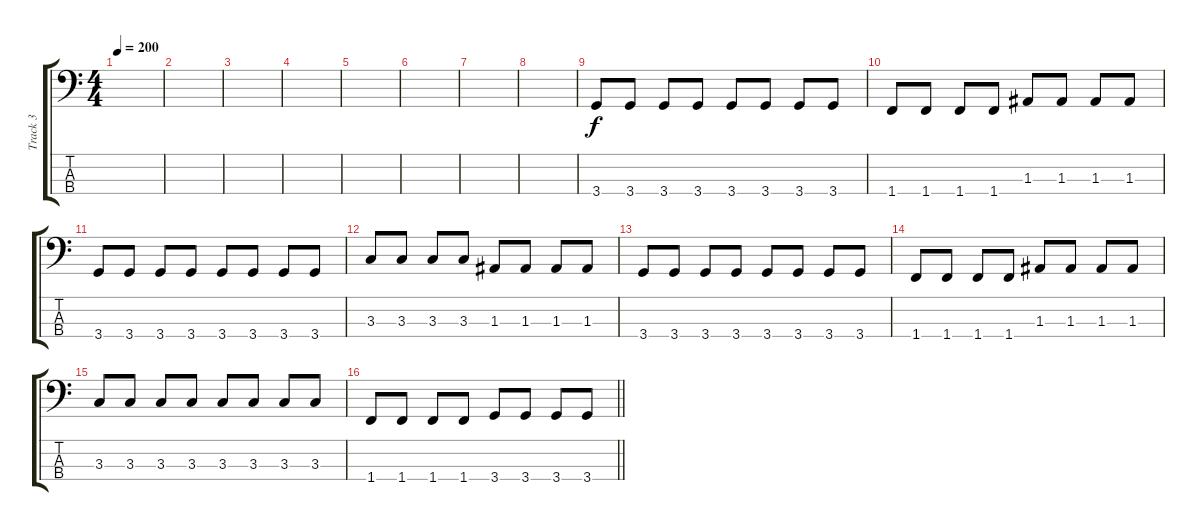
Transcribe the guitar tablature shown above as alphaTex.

\track ("Track 3" "Track 3") {instrument electricbasspick}
\staff {score tabs}
\tuning (G2 D2 A1 E1) {hide}
\ts (4 4)
\tempo 200
\clef f4
\ks c
|
|
|
|
|
|
|
|
3.4.8 3.4.8 3.4.8 3.4.8 3.4.8 3.4.8 3.4.8 3.4.8 |
1.4.8 1.4.8 1.4.8 1.4.8 1.3.8 1.3.8 1.3.8 1.3.8 |
3.4.8 3.4.8 3.4.8 3.4.8 3.4.8 3.4.8 3.4.8 3.4.8 |
3.3.8 3.3.8 3.3.8 3.3.8 1.3.8 1.3.8 1.3.8 1.3.8 |
3.4.8 3.4.8 3.4.8 3.4.8 3.4.8 3.4.8 3.4.8 3.4.8 |
1.4.8 1.4.8 1.4.8 1.4.8 1.3.8 1.3.8 1.3.8 1.3.8 |
3.3.8 3.3.8 3.3.8 3.3.8 3.3.8 3.3.8 3.3.8 3.3.8 |
\barLineRight lightlight
1.4.8 1.4.8 1.4.8 1.4.8 3.4.8 3.4.8 3.4.8 3.4.8
